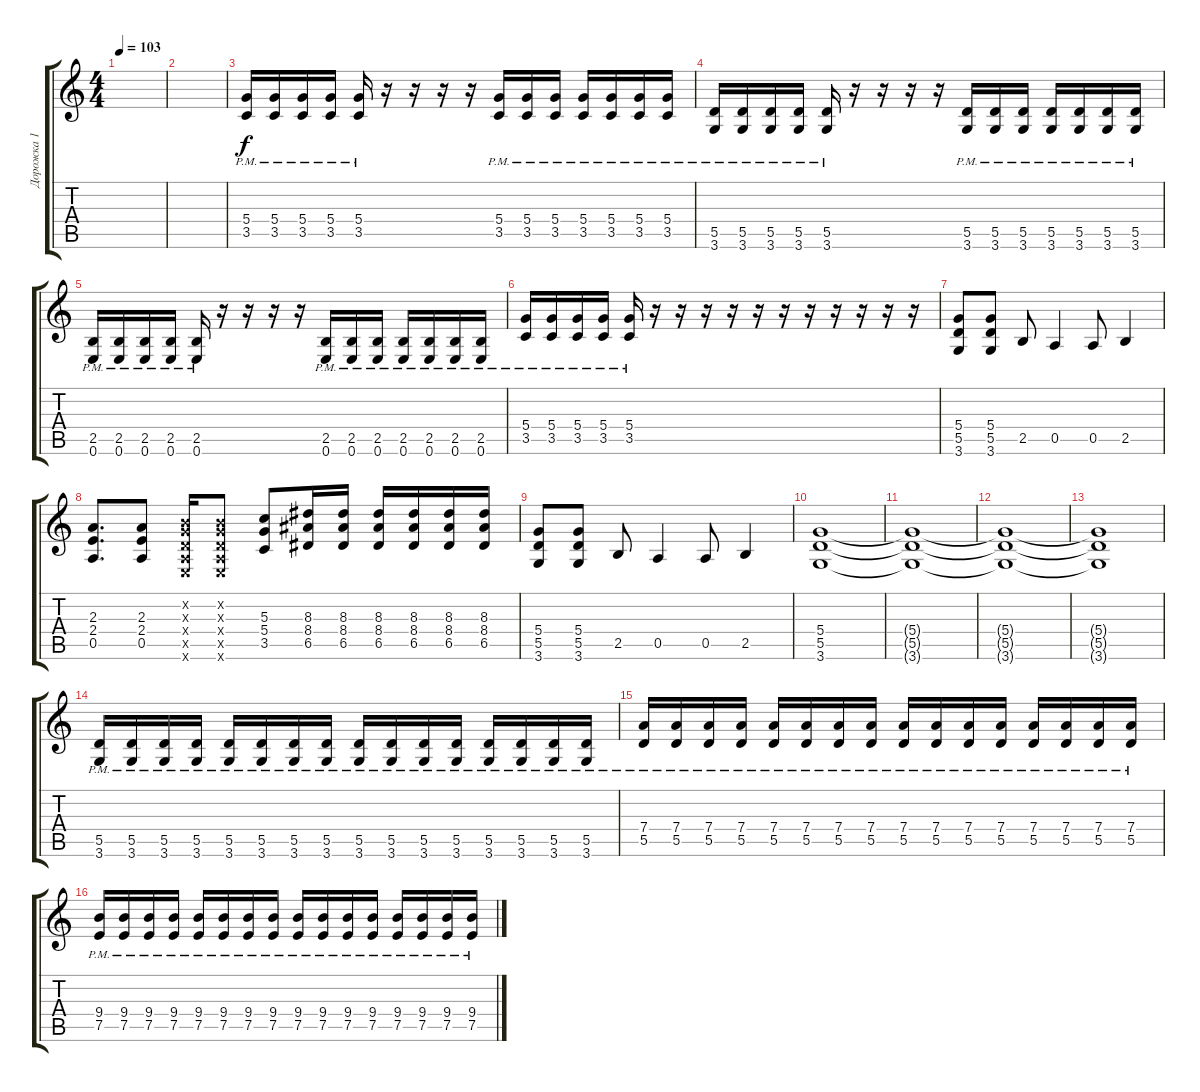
\track ("Дорожка 1" "Дорожка 1") {instrument overdrivenguitar}
\staff {score tabs}
\tuning (E4 B3 G3 D3 A2 E2) {hide}
\ts (4 4)
\tempo 103
\clef g2
\ks c
|
|
(5.4{pm} 3.5{pm}).16 (5.4{pm} 3.5{pm}).16 (5.4{pm} 3.5{pm}).16 (5.4{pm} 3.5{pm}).16 (5.4{pm} 3.5{pm}).16 r.16 r.16 r.16 r.16 (5.4{pm} 3.5{pm}).16 (5.4{pm} 3.5{pm}).16 (5.4{pm} 3.5{pm}).16 (5.4{pm} 3.5{pm}).16 (5.4{pm} 3.5{pm}).16 (5.4{pm} 3.5{pm}).16 (5.4{pm} 3.5{pm}).16 |
(5.5{pm} 3.6{pm}).16 (5.5{pm} 3.6{pm}).16 (5.5{pm} 3.6{pm}).16 (5.5{pm} 3.6{pm}).16 (5.5{pm} 3.6{pm}).16 r.16 r.16 r.16 r.16 (5.5{pm} 3.6{pm}).16 (5.5{pm} 3.6{pm}).16 (5.5{pm} 3.6{pm}).16 (5.5{pm} 3.6{pm}).16 (5.5{pm} 3.6{pm}).16 (5.5{pm} 3.6{pm}).16 (5.5{pm} 3.6{pm}).16 |
(2.5{pm} 0.6{pm}).16 (2.5{pm} 0.6{pm}).16 (2.5{pm} 0.6{pm}).16 (2.5{pm} 0.6{pm}).16 (2.5{pm} 0.6{pm}).16 r.16 r.16 r.16 r.16 (2.5{pm} 0.6{pm}).16 (2.5{pm} 0.6{pm}).16 (2.5{pm} 0.6{pm}).16 (2.5{pm} 0.6{pm}).16 (2.5{pm} 0.6{pm}).16 (2.5{pm} 0.6{pm}).16 (2.5{pm} 0.6{pm}).16 |
(5.4{pm} 3.5{pm}).16 (5.4{pm} 3.5{pm}).16 (5.4{pm} 3.5{pm}).16 (5.4{pm} 3.5{pm}).16 (5.4{pm} 3.5{pm}).16 r.16 r.16 r.16 r.16 r.16 r.16 r.16 r.16 r.16 r.16 r.16 |
(5.4 5.5 3.6).8 (5.4 5.5 3.6).8 2.5.8 0.5.4 0.5.8 2.5.4 |
(2.3 2.4 0.5).8{d} (2.3 2.4 0.5).8 (0.2{x} 0.3{x} 0.4{x} 0.5{x} 0.6{x}).16 (0.2{x} 0.3{x} 0.4{x} 0.5{x} 0.6{x}).8 (5.3 5.4 3.5).8 (8.3 8.4 6.5).16 (8.3 8.4 6.5).16 (8.3 8.4 6.5).16 (8.3 8.4 6.5).16 (8.3 8.4 6.5).16 (8.3 8.4 6.5).16 |
(5.4 5.5 3.6).8 (5.4 5.5 3.6).8 2.5.8 0.5.4 0.5.8 2.5.4 |
(5.4 5.5 3.6).1{volume 0} |
(5.4{t} 5.5{t} 3.6{t}).1 |
(5.4{t} 5.5{t} 3.6{t}).1 |
(5.4{t} 5.5{t} 3.6{t}).1 |
(5.5{pm} 3.6{pm}).16{volume 14} (5.5{pm} 3.6{pm}).16 (5.5{pm} 3.6{pm}).16 (5.5{pm} 3.6{pm}).16 (5.5{pm} 3.6{pm}).16 (5.5{pm} 3.6{pm}).16 (5.5{pm} 3.6{pm}).16 (5.5{pm} 3.6{pm}).16 (5.5{pm} 3.6{pm}).16 (5.5{pm} 3.6{pm}).16 (5.5{pm} 3.6{pm}).16 (5.5{pm} 3.6{pm}).16 (5.5{pm} 3.6{pm}).16 (5.5{pm} 3.6{pm}).16 (5.5{pm} 3.6{pm}).16 (5.5{pm} 3.6{pm}).16 |
(7.4{pm} 5.5{pm}).16 (7.4{pm} 5.5{pm}).16 (7.4{pm} 5.5{pm}).16 (7.4{pm} 5.5{pm}).16 (7.4{pm} 5.5{pm}).16 (7.4{pm} 5.5{pm}).16 (7.4{pm} 5.5{pm}).16 (7.4{pm} 5.5{pm}).16 (7.4{pm} 5.5{pm}).16 (7.4{pm} 5.5{pm}).16 (7.4{pm} 5.5{pm}).16 (7.4{pm} 5.5{pm}).16 (7.4{pm} 5.5{pm}).16 (7.4{pm} 5.5{pm}).16 (7.4{pm} 5.5{pm}).16 (7.4{pm} 5.5{pm}).16 |
(9.4{pm} 7.5{pm}).16 (9.4{pm} 7.5{pm}).16 (9.4{pm} 7.5{pm}).16 (9.4{pm} 7.5{pm}).16 (9.4{pm} 7.5{pm}).16 (9.4{pm} 7.5{pm}).16 (9.4{pm} 7.5{pm}).16 (9.4{pm} 7.5{pm}).16 (9.4{pm} 7.5{pm}).16 (9.4{pm} 7.5{pm}).16 (9.4{pm} 7.5{pm}).16 (9.4{pm} 7.5{pm}).16 (9.4{pm} 7.5{pm}).16 (9.4{pm} 7.5{pm}).16 (9.4{pm} 7.5{pm}).16 (9.4{pm} 7.5{pm}).16
